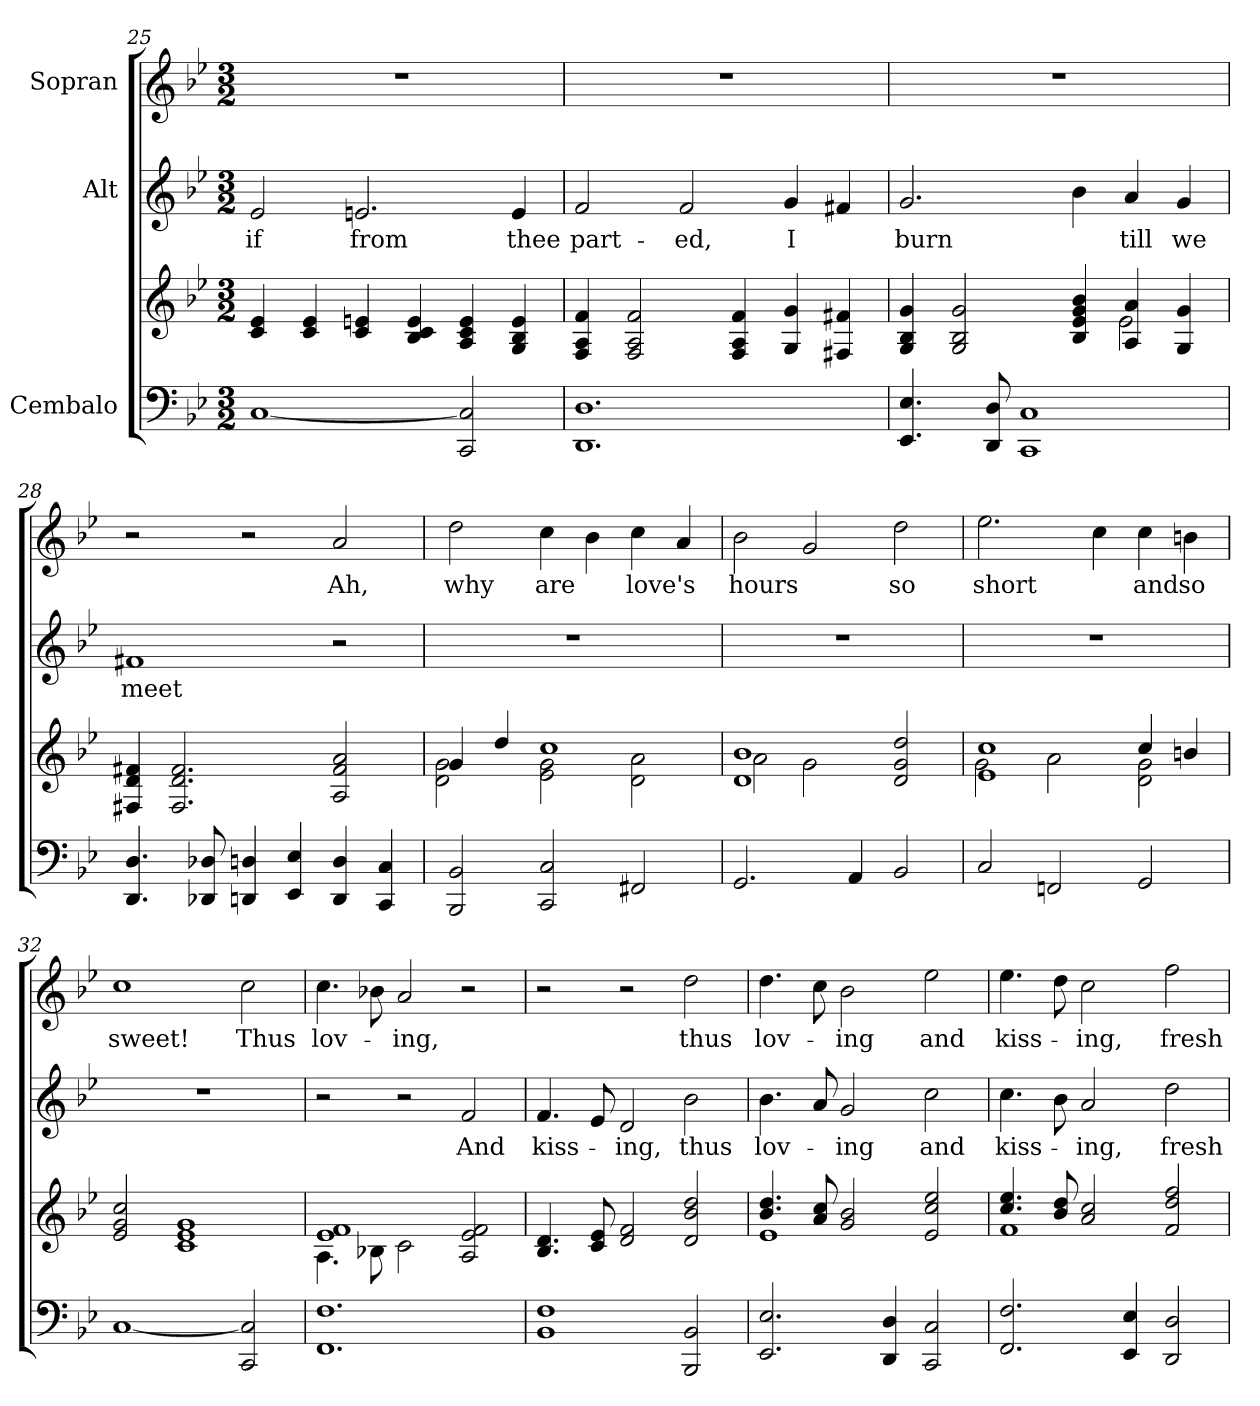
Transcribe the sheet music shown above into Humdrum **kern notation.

**kern	**kern	**kern	**text	**kern	**text
*part3	*part3	*part2	*part2	*part1	*part1
*staff4	*staff3	*staff2	*staff2	*staff1	*staff1
*I"Cembalo	*	*I"Alt	*	*I"Sopran	*
*clefF4	*clefG2	*clefG2	*	*clefG2	*
*k[b-e-]	*k[b-e-]	*k[b-e-]	*	*k[b-e-]	*
*M3/2	*M3/2	*M3/2	*	*M3/2	*
=25	=25	=25	=25	=25	=25
!	!	!	!LO:LY:b	!	!
[1C	4c/ 4e-/	2e-/	if	1.r	.
.	4c/ 4e-/	.	.	.	.
!	!	!	!LO:LY:b	!	!
.	4c/ 4en/	2.en/	from	.	.
.	4B-/ 4c/ 4e/	.	.	.	.
2CC/ 2C/]	4A/ 4c/ 4e/	.	.	.	.
!	!	!	!LO:LY:b	!	!
.	4G/ 4B-/ 4e/	4e/	thee	.	.
=26	=26	=26	=26	=26	=26
!	!	!	!LO:LY:b	!	!
1.DD 1.D	4F/ 4A/ 4f/	2f/	part-	1.r	.
.	2F/ 2A/ 2f/	.	.	.	.
!	!	!	!LO:LY:b	!	!
.	.	2f/	-ed,	.	.
.	4F/ 4A/ 4f/	.	.	.	.
!	!	!	!LO:LY:b	!	!
.	4G/ 4g/	4g/	I	.	.
.	4F#X/ 4f#X/	4f#X/	.	.	.
!!LO:PB:g=z
=27	=27	=27	=27	=27	=27
*	*^	*	*	*	*
!	!	!	!	!LO:LY:b	!	!
4.EE-/ 4.E-/	4G/ 4B-/ 4g/	1ryy	2.g/	burn	1.r	.
.	2G/ 2B-/ 2g/	.	.	.	.	.
8DD/ 8D/	.	.	.	.	.	.
1CC 1C	.	.	.	.	.	.
.	4B-/ 4e-/ 4g/ 4b-/	.	4b-\	.	.	.
!	!	!	!	!LO:LY:b	!	!
.	4A/ 4a/	2e-\	4a/	till	.	.
!	!	!	!	!LO:LY:b	!	!
.	4G/ 4g/	.	4g/	we	.	.
*	*v	*v	*	*	*	*
=28	=28	=28	=28	=28	=28
!	!	!	!LO:LY:b	!	!
4.DD/ 4.D/	4F#X/ 4d/ 4f#X/	1f#X	meet	2r	.
.	2.F#/ 2.d/ 2.f#/	.	.	.	.
8DD-X/ 8D-X/	.	.	.	.	.
4DDn/ 4Dn/	.	.	.	2r	.
4EE-/ 4E-/	.	.	.	.	.
!	!	!	!	!	!LO:LY:b
4DD/ 4D/	2A/ 2f#/ 2a/	2r	.	2a/	Ah,
4CC/ 4C/	.	.	.	.	.
=29	=29	=29	=29	=29	=29
*	*^	*	*	*	*
!	!	!	!	!	!	!LO:LY:b
2BBB-/ 2BB-/	4g/	2d\ 2g\	1.r	.	2dd\	why
.	4dd/	.	.	.	.	.
!	!	!	!	!	!	!LO:LY:b
2CC/ 2C/	1cc	2e-\ 2g\	.	.	4cc\	are
.	.	.	.	.	4b-\	.
!	!	!	!	!	!	!LO:LY:b
2FF#X/	.	2d\ 2a\	.	.	4cc\	love's
.	.	.	.	.	4a/	.
=30	=30	=30	=30	=30	=30	=30
!	!	!	!	!	!	!LO:LY:b
2.GG/	1d 1b-	2a\	1.r	.	2b-\	hours
.	.	2g\	.	.	2g/	.
4AA/	.	.	.	.	.	.
!	!	!	!	!	!	!LO:LY:b
2BB-/	2d/ 2g/ 2dd/	2ryy	.	.	2dd\	so
!!LO:LB:g=z
=31	=31	=31	=31	=31	=31	=31
!	!	!	!	!	!	!LO:LY:b
2C/	1e- 1cc	2g\	1.r	.	2.ee-\	short
2FFn/	.	2a\	.	.	.	.
.	.	.	.	.	4cc\	.
!	!	!	!	!	!	!LO:LY:b
2GG/	4cc/	2d\ 2g\	.	.	4cc\	and
!	!	!	!	!	!	!LO:LY:b
.	4bn/	.	.	.	4bn\	so
*	*v	*v	*	*	*	*
=32	=32	=32	=32	=32	=32
!	!	!	!	!	!LO:LY:b
[1C	2e-/ 2g/ 2cc/	1.r	.	1cc	sweet!
.	1c 1e- 1g	.	.	.	.
!	!	!	!	!	!LO:LY:b
2CC/ 2C/]	.	.	.	2cc\	Thus
=33	=33	=33	=33	=33	=33
*	*^	*	*	*	*
!	!	!	!	!	!	!LO:LY:b
1.FF 1.F	1e- 1f	4.A\	2r	.	4.cc\	lov-
.	.	8B-X\	.	.	8b-X\	.
!	!	!	!	!	!	!LO:LY:b
.	.	2c\	2r	.	2a/	-ing,
!	!	!	!	!LO:LY:b	!	!
.	2A/ 2e-/ 2f/	2ryy	2f/	And	2r	.
=34	=34	=34	=34	=34	=34	=34
!	!	!	!	!LO:LY:b	!	!
*	*v	*v	*	*	*	*
1BB- 1F	4.B-/ 4.d/	4.f/	kiss-	2r	.
.	8c/ 8e-/	8e-/	.	.	.
!	!	!	!LO:LY:b	!	!
.	2d/ 2f/	2d/	-ing,	2r	.
!	!	!	!LO:LY:b	!	!LO:LY:b
2BBB-/ 2BB-/	2d/ 2b-/ 2dd/	2b-\	thus	2dd\	thus
=35	=35	=35	=35	=35	=35
*	*^	*	*	*	*
!	!	!	!	!LO:LY:b	!	!LO:LY:b
2.EE-/ 2.E-/	4.b-/ 4.dd/	1e-	4.b-\	lov-	4.dd\	lov-
.	8a/ 8cc/	.	8a/	.	8cc\	.
!	!	!	!	!LO:LY:b	!	!LO:LY:b
.	2g/ 2b-/	.	2g/	-ing	2b-\	-ing
4DD/ 4D/	.	.	.	.	.	.
!	!	!	!	!LO:LY:b	!	!LO:LY:b
2CC/ 2C/	2e-/ 2cc/ 2ee-/	2ryy	2cc\	and	2ee-\	and
!!LO:LB:g=z
=36	=36	=36	=36	=36	=36	=36
!	!	!	!	!LO:LY:b	!	!LO:LY:b
2.FF/ 2.F/	4.cc/ 4.ee-/	1f	4.cc\	kiss-	4.ee-\	kiss-
.	8b-/ 8dd/	.	8b-\	.	8dd\	.
!	!	!	!	!LO:LY:b	!	!LO:LY:b
.	2a/ 2cc/	.	2a/	-ing,	2cc\	-ing,
4EE-/ 4E-/	.	.	.	.	.	.
!	!	!	!	!LO:LY:b	!	!LO:LY:b
2DD/ 2D/	2f/ 2dd/ 2ff/	2ryy	2dd\	fresh	2ff\	fresh
*	*v	*v	*	*	*	*
=	=	=	=	=	=
*-	*-	*-	*-	*-	*-
